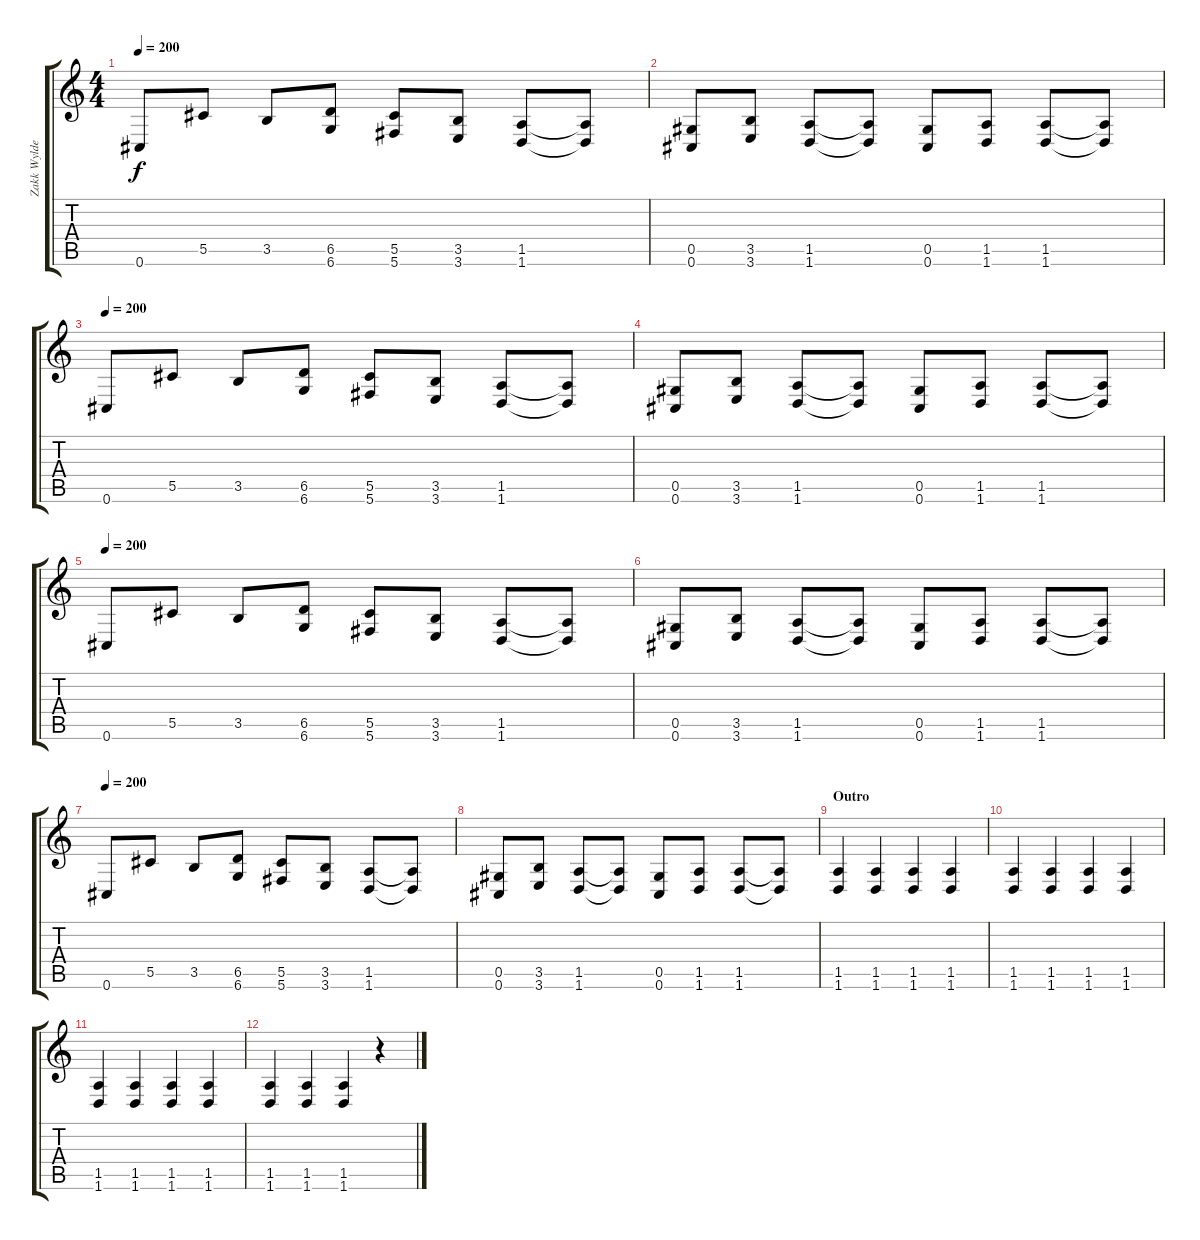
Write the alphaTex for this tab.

\track ("Zakk Wylde" "Zakk Wylde") {instrument distortionguitar}
\staff {score tabs}
\tuning (Eb4 Bb3 Gb3 Db3 Ab2 Db2) {hide}
\ts (4 4)
\tempo 200
\clef g2
\ks c
0.6.8{dy f} 5.5.8 3.5.8 (6.5 6.6).8 (5.5 5.6).8 (3.5 3.6).8 (1.5 1.6).8 (1.5{t} 1.6{t}).8 |
(0.5 0.6).8 (3.5 3.6).8 (1.5 1.6).8 (1.5{t} 1.6{t}).8 (0.5 0.6).8 (1.5 1.6).8 (1.5 1.6).8 (1.5{t} 1.6{t}).8 |
\tempo 200
0.6.8 5.5.8 3.5.8 (6.5 6.6).8 (5.5 5.6).8 (3.5 3.6).8 (1.5 1.6).8 (1.5{t} 1.6{t}).8 |
(0.5 0.6).8 (3.5 3.6).8 (1.5 1.6).8 (1.5{t} 1.6{t}).8 (0.5 0.6).8 (1.5 1.6).8 (1.5 1.6).8 (1.5{t} 1.6{t}).8 |
\tempo 200
0.6.8 5.5.8 3.5.8 (6.5 6.6).8 (5.5 5.6).8 (3.5 3.6).8 (1.5 1.6).8 (1.5{t} 1.6{t}).8 |
(0.5 0.6).8 (3.5 3.6).8 (1.5 1.6).8 (1.5{t} 1.6{t}).8 (0.5 0.6).8 (1.5 1.6).8 (1.5 1.6).8 (1.5{t} 1.6{t}).8 |
\tempo 200
0.6.8 5.5.8 3.5.8 (6.5 6.6).8 (5.5 5.6).8 (3.5 3.6).8 (1.5 1.6).8 (1.5{t} 1.6{t}).8 |
(0.5 0.6).8 (3.5 3.6).8 (1.5 1.6).8 (1.5{t} 1.6{t}).8 (0.5 0.6).8 (1.5 1.6).8 (1.5 1.6).8 (1.5{t} 1.6{t}).8 |
\section ("" "Outro")
(1.5 1.6).4 (1.5 1.6).4 (1.5 1.6).4 (1.5 1.6).4 |
(1.5 1.6).4 (1.5 1.6).4 (1.5 1.6).4 (1.5 1.6).4 |
(1.5 1.6).4 (1.5 1.6).4 (1.5 1.6).4 (1.5 1.6).4 |
(1.5 1.6).4 (1.5 1.6).4 (1.5 1.6).4 r.4
